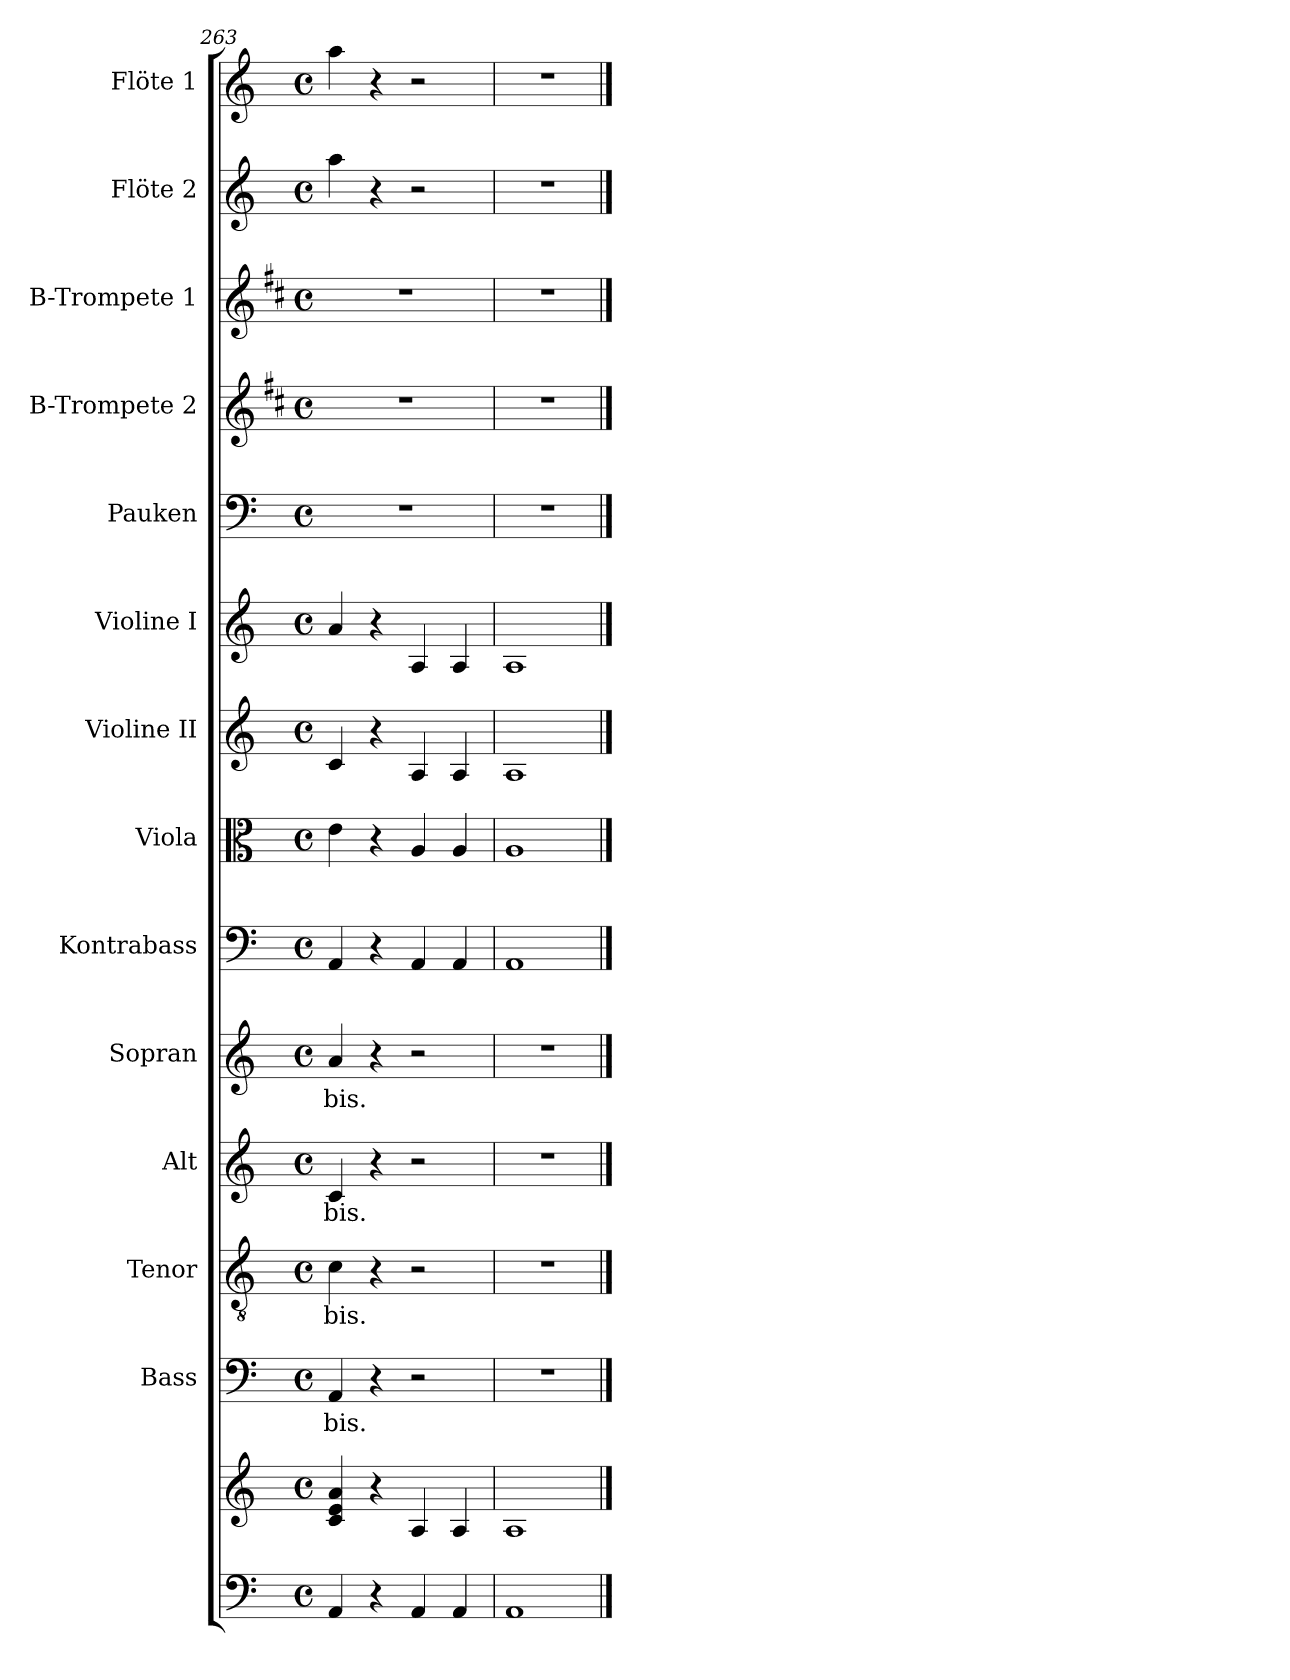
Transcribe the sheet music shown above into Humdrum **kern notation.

**kern	**kern	**kern	**text	**kern	**text	**kern	**text	**kern	**text	**kern	**kern	**kern	**kern	**kern	**kern	**kern	**kern	**kern
*part14	*part14	*part13	*part13	*part12	*part12	*part11	*part11	*part10	*part10	*part9	*part8	*part7	*part6	*part5	*part4	*part3	*part2	*part1
*staff15	*staff14	*staff13	*staff13	*staff12	*staff12	*staff11	*staff11	*staff10	*staff10	*staff9	*staff8	*staff7	*staff6	*staff5	*staff4	*staff3	*staff2	*staff1
*	*	*I"Bass	*	*I"Tenor	*	*I"Alt	*	*I"Sopran	*	*I"Kontrabass	*I"Viola	*I"Violine II	*I"Violine I	*I"Pauken	*I"B-Trompete 2	*I"B-Trompete 1	*I"Flöte 2	*I"Flöte 1
*	*	*I'B.	*	*I'T.	*	*I'A.	*	*I'S.	*	*I'Kb.	*I'Vla.	*I'Vl. II	*I'Vl. I	*I'Pk.	*I'B Trp. 2	*I'B Trp. 1	*I'Fl. 2	*I'Fl. 1
*clefF4	*clefG2	*clefF4	*	*clefGv2	*	*clefG2	*	*clefG2	*	*clefF4	*clefC3	*clefG2	*clefG2	*clefF4	*clefG2	*clefG2	*clefG2	*clefG2
*	*	*	*	*	*	*	*	*	*	*ITrd7c12	*	*	*	*	*ITrd1c2	*ITrd1c2	*	*
*k[]	*k[]	*k[]	*	*k[]	*	*k[]	*	*k[]	*	*k[]	*k[]	*k[]	*k[]	*k[]	*k[]	*k[]	*k[]	*k[]
*C:	*C:	*C:	*	*C:	*	*C:	*	*C:	*	*C:	*C:	*C:	*C:	*C:	*C:	*C:	*C:	*C:
*M4/4	*M4/4	*M4/4	*	*M4/4	*	*M4/4	*	*M4/4	*	*M4/4	*M4/4	*M4/4	*M4/4	*M4/4	*M4/4	*M4/4	*M4/4	*M4/4
*met(c)	*met(c)	*met(c)	*	*met(c)	*	*met(c)	*	*met(c)	*	*met(c)	*met(c)	*met(c)	*met(c)	*met(c)	*met(c)	*met(c)	*met(c)	*met(c)
=263	=263	=263	=263	=263	=263	=263	=263	=263	=263	=263	=263	=263	=263	=263	=263	=263	=263	=263
!	!	!	!LO:LY:b	!	!LO:LY:b	!	!LO:LY:b	!	!LO:LY:b	!	!	!	!	!	!	!	!	!
4AA/	4c/ 4e/ 4a/	4AA/	-bis.	4c\	-bis.	4c/	-bis.	4a/	-bis.	4AAA/	4e\	4c/	4a/	1r	1r	1r	4aa\	4aa\
4r	4r	4r	.	4r	.	4r	.	4r	.	4r	4r	4r	4r	.	.	.	4r	4r
4AA/	4A/	2r	.	2r	.	2r	.	2r	.	4AAA/	4A/	4A/	4A/	.	.	.	2r	2r
4AA/	4A/	.	.	.	.	.	.	.	.	4AAA/	4A/	4A/	4A/	.	.	.	.	.
=264	=264	=264	=264	=264	=264	=264	=264	=264	=264	=264	=264	=264	=264	=264	=264	=264	=264	=264
1AA	1A	1r	.	1r	.	1r	.	1r	.	1AAA	1A	1A	1A	1r	1r	1r	1r	1r
==	==	==	==	==	==	==	==	==	==	==	==	==	==	==	==	==	==	==
*-	*-	*-	*-	*-	*-	*-	*-	*-	*-	*-	*-	*-	*-	*-	*-	*-	*-	*-
